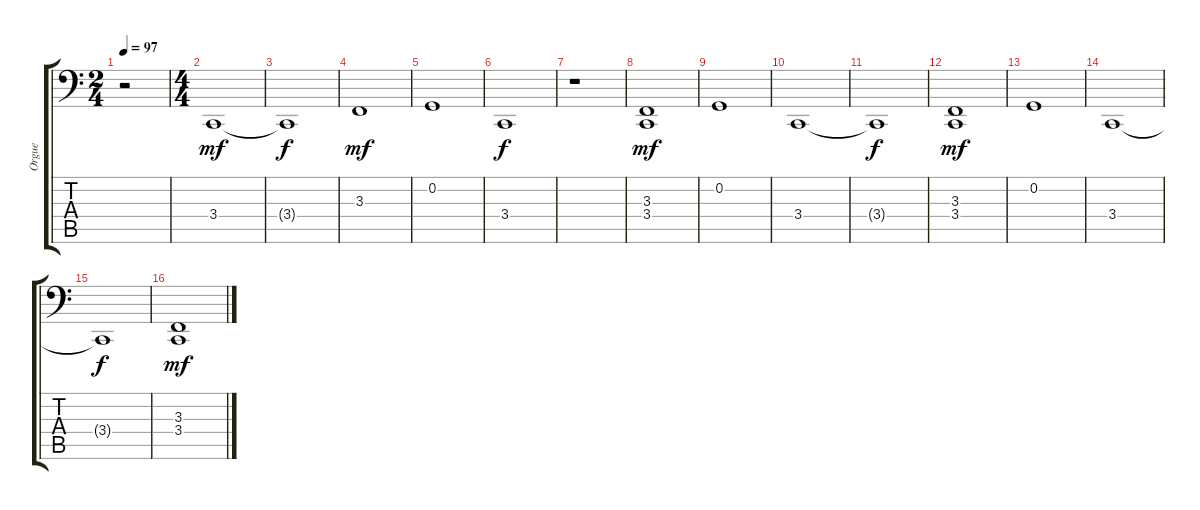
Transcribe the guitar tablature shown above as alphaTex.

\track ("Orgue" "Orgue") {instrument drawbarorgan}
\staff {score tabs}
\tuning (C3 G2 D2 A1 E1 B0) {hide}
\ts (2 4)
\tempo 97
\clef f4
\ks c
r.2{dy mf instrument drawbarorgan} |
\ts (4 4)
3.4.1 |
3.4{t}.1{dy f} |
3.3.1{dy mf} |
0.2.1 |
3.4.1{dy f} |
r.1 |
(3.3 3.4).1{dy mf} |
0.2.1 |
3.4.1 |
3.4{t}.1{dy f} |
(3.3 3.4).1{dy mf} |
0.2.1 |
3.4.1 |
3.4{t}.1{dy f} |
(3.3 3.4).1{dy mf}
